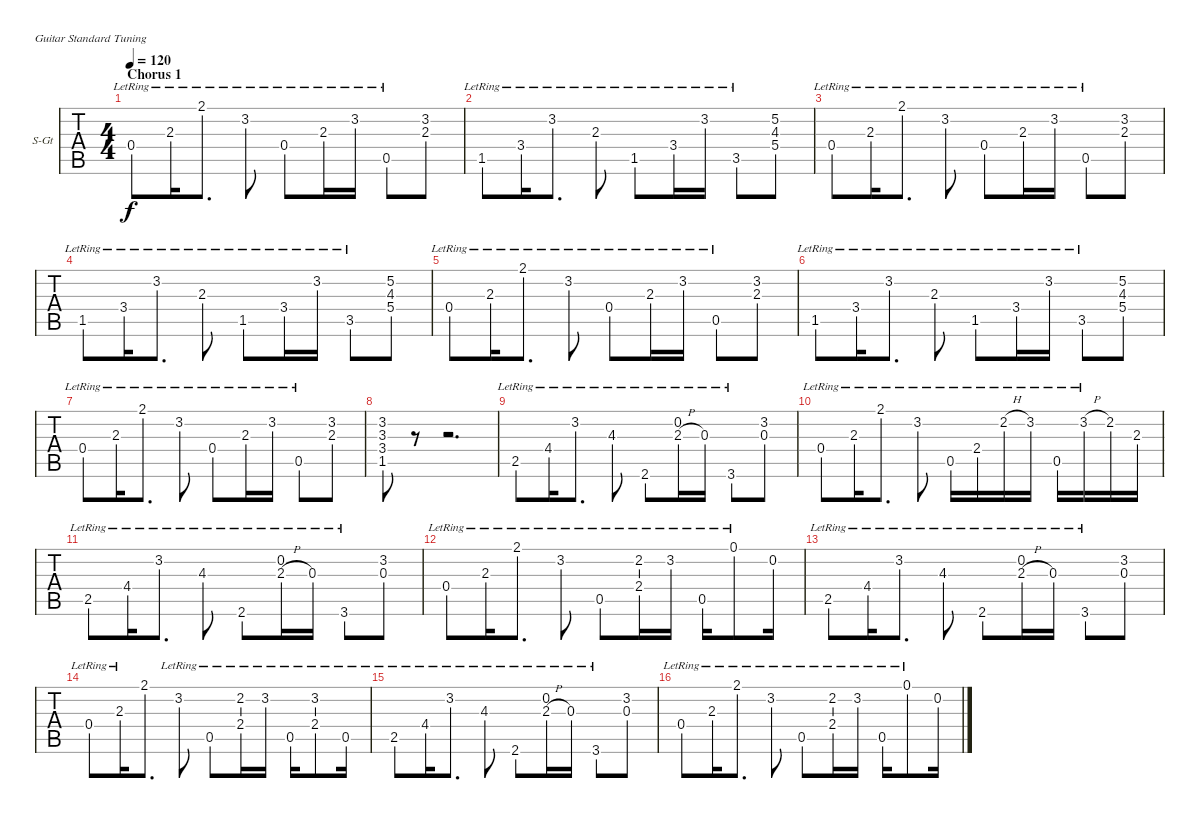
\defaultSystemsLayout 4
\bracketExtendMode groupsimilarinstruments
\firstSystemTrackNameOrientation horizontal
\otherSystemsTrackNameOrientation horizontal
\track ("Acoustic Guitar" "S-Gt") {instrument acousticguitarsteel}
\staff {tabs}
\tuning (E4 B3 G3 D3 A2 E2)
\ts (4 4)
\section ("" "Chorus 1")
\tempo 120
\clef g2
\ks c
0.4{lr}.8{dy f} 2.3{lr}.16 2.1{lr}.8{d} 3.2{lr}.8 0.4{lr}.8 2.3{lr}.16 3.2{lr}.16 0.5{lr}.8 (2.3 3.2).8 |
1.5{lr}.8 3.4{lr}.16 3.2{lr}.8{d} 2.3{lr}.8 1.5{lr}.8 3.4{lr}.16 3.2{lr}.16 3.5{lr}.8 (5.2 4.3 5.4).8 |
0.4{lr}.8 2.3{lr}.16 2.1{lr}.8{d} 3.2{lr}.8 0.4{lr}.8 2.3{lr}.16 3.2{lr}.16 0.5{lr}.8 (2.3 3.2).8 |
1.5{lr}.8 3.4{lr}.16 3.2{lr}.8{d} 2.3{lr}.8 1.5{lr}.8 3.4{lr}.16 3.2{lr}.16 3.5{lr}.8 (5.2 4.3 5.4).8 |
0.4{lr}.8 2.3{lr}.16 2.1{lr}.8{d} 3.2{lr}.8 0.4{lr}.8 2.3{lr}.16 3.2{lr}.16 0.5{lr}.8 (2.3 3.2).8 |
1.5{lr}.8 3.4{lr}.16 3.2{lr}.8{d} 2.3{lr}.8 1.5{lr}.8 3.4{lr}.16 3.2{lr}.16 3.5{lr}.8 (5.2 4.3 5.4).8 |
0.4{lr}.8 2.3{lr}.16 2.1{lr}.8{d} 3.2{lr}.8 0.4{lr}.8 2.3{lr}.16 3.2{lr}.16 0.5{lr}.8 (2.3 3.2).8 |
(1.5 3.4 3.3 3.2).8 r.8 r.2{d} |
2.5{lr}.8 4.4{lr}.16 3.2{lr}.8{d} 4.3{lr}.8 2.6{lr}.8 (0.2{lr} 2.3{h lr}).16 0.3{lr}.16 3.6{lr}.8 (0.3 3.2).8 |
0.4{lr}.8 2.3{lr}.16 2.1{lr}.8{d} 3.2{lr}.8 0.5{lr}.16 2.4{lr}.16 2.2{h lr}.16 3.2{lr}.16 0.5{lr}.16 3.2{h lr}.16 2.2.16 2.3.16 |
2.5{lr}.8 4.4{lr}.16 3.2{lr}.8{d} 4.3{lr}.8 2.6{lr}.8 (0.2{lr} 2.3{h lr}).16 0.3{lr}.16 3.6{lr}.8 (0.3 3.2).8 |
0.4{lr}.8 2.3{lr}.16 2.1{lr}.8{d} 3.2{lr}.8 0.5{lr}.8 (2.2{lr} 2.4{lr}).16 3.2{lr}.16 0.5{lr}.16 0.1{lr}.8 0.2.16 |
2.5{lr}.8 4.4{lr}.16 3.2{lr}.8{d} 4.3{lr}.8 2.6{lr}.8 (0.2{lr} 2.3{h lr}).16 0.3{lr}.16 3.6{lr}.8 (0.3 3.2).8 |
0.4{lr}.8 2.3{lr}.16 2.1.8{d} 3.2{lr}.8 0.5{lr}.8 (2.2{lr} 2.4{lr}).16 3.2{lr}.16 0.5{lr}.16 (3.2{lr} 2.4{lr}).8 0.5{lr}.16 |
2.5{lr}.8 4.4{lr}.16 3.2{lr}.8{d} 4.3{lr}.8 2.6{lr}.8 (0.2{lr} 2.3{h lr}).16 0.3{lr}.16 3.6{lr}.8 (0.3 3.2).8 |
0.4{lr}.8 2.3{lr}.16 2.1{lr}.8{d} 3.2{lr}.8 0.5{lr}.8 (2.2{lr} 2.4{lr}).16 3.2{lr}.16 0.5{lr}.16 0.1{lr}.8 0.2.16
